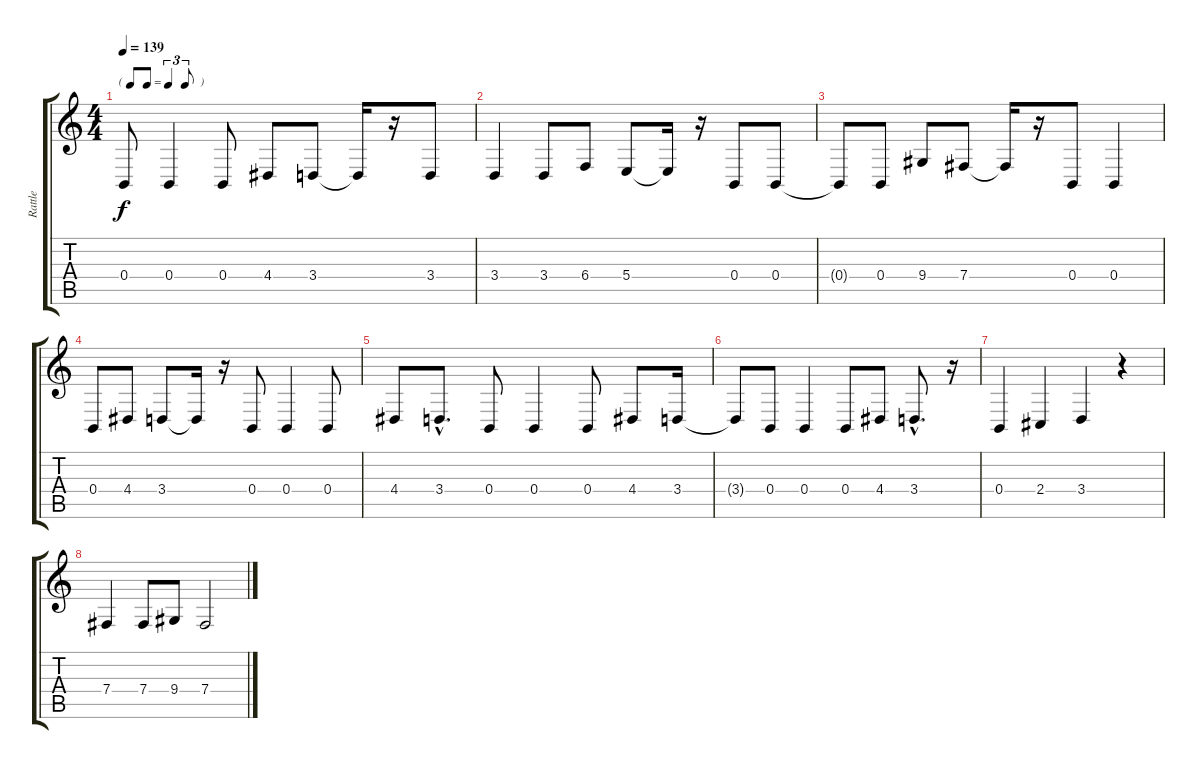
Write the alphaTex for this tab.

\track ("Rattle" "Rattle") {instrument breathnoise}
\staff {score tabs}
\tuning (Db4 Ab3 E3 B2 Gb2 B1) {hide}
\ts (4 4)
\tf triplet8th
\tempo 139
\clef g2
\ks c
0.4.8{dy f instrument choiraahs} 0.4.4 0.4.8 4.4.8 3.4.8 3.4{t}.16 r.16 3.4.8 |
3.4.4 3.4.8 6.4.8 5.4.8 5.4{t}.16 r.16 0.4.8 0.4.8 |
0.4{t}.8 0.4.8 9.4.8 7.4.8 7.4{t}.16 r.16 0.4.8 0.4.4 |
0.4.8 4.4.8 3.4.8 3.4{t}.16 r.16 0.4.8 0.4.4 0.4.8 |
4.4.8 3.4{hac}.8{d} 0.4.8 0.4.4 0.4.8 4.4.8 3.4.16 |
3.4{t}.8 0.4.8 0.4.4 0.4.8 4.4.8 3.4{hac}.8{d} r.16 |
0.4.4 2.4.4 3.4.4 r.4 |
7.4.4{instrument birdtweet} 7.4.8 9.4.8 7.4.2
